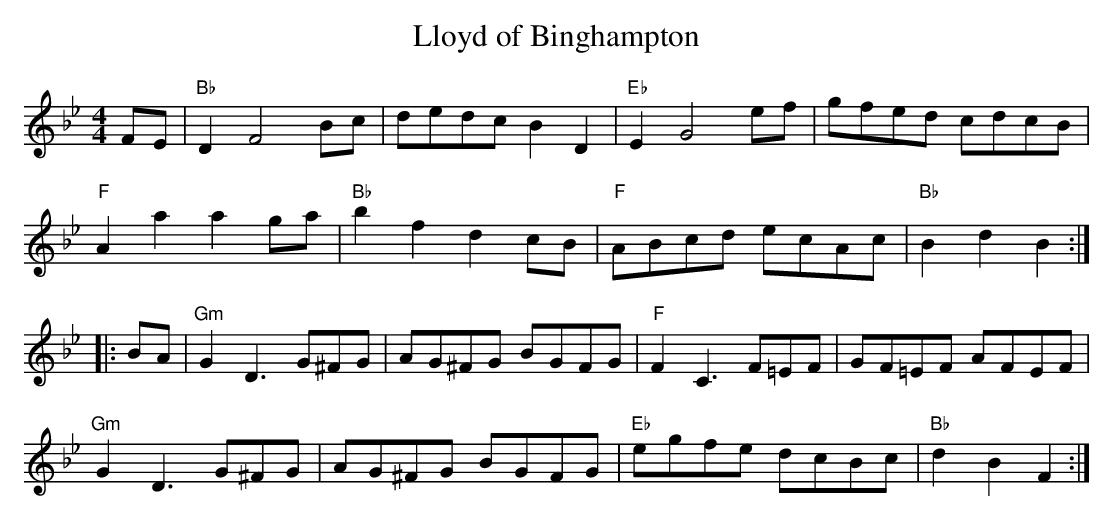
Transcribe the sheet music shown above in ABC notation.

X:1
T:Lloyd of Binghampton
M:4/4
L:1/4
K:Bb
F/2E/2|"Bb"DF2B/2c/2|d/2e/2d/2c/2 BD|"Eb"EG2e/2f/2|g/2f/2e/2d/2 c/2d/2c/2B/2|
"F"Aa ag/2a/2|"Bb"bf dc/2B/2|"F"A/2B/2c/2d/2 e/2c/2A/2c/2|"Bb"Bd B:|
|:B/2A/2|"Gm"GD3/2G/2^F/2G/2|A/2G/2^F/2G/2 B/2G/2F/2G/2|"F"FC3/2F/2=E/2F/2|\
G/2F/2=E/2F/2 A/2F/2E/2F/2|
"Gm"GD3/2G/2^F/2G/2|A/2G/2^F/2G/2 B/2G/2F/2G/2|"Eb"e/2g/2f/2e/2 d/2c/2B/2c/2|\
"Bb"dB F:|
